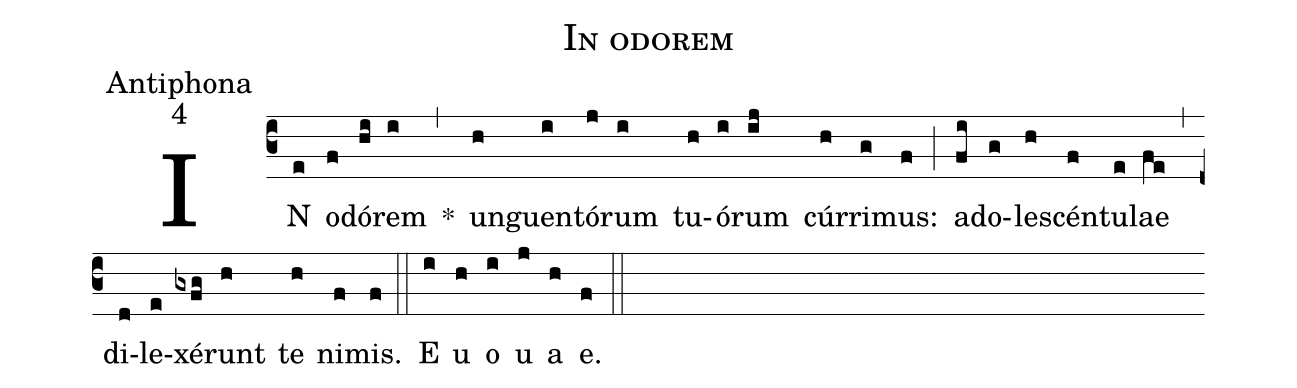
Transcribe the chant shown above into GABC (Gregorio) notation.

name:In odorem;
office-part:Antiphona;
mode:4;
%%
(c3)IN(e) o(f)dó(hi)rem(i) *(,) un(h)guen(i)tó(j)rum(i) tu(h)ó(i)rum(ij) cúr(h)ri(g)mus:(f) (;) a(fi)do(g)les(h)cén(f)tu(e)lae(fe) (,) di(d)le(e)xé(gxfg)runt(h) te(h) ni(f)mis.(f) (::) E(i) u(h) o(i) u(j) a(h) e.(f) (::)
